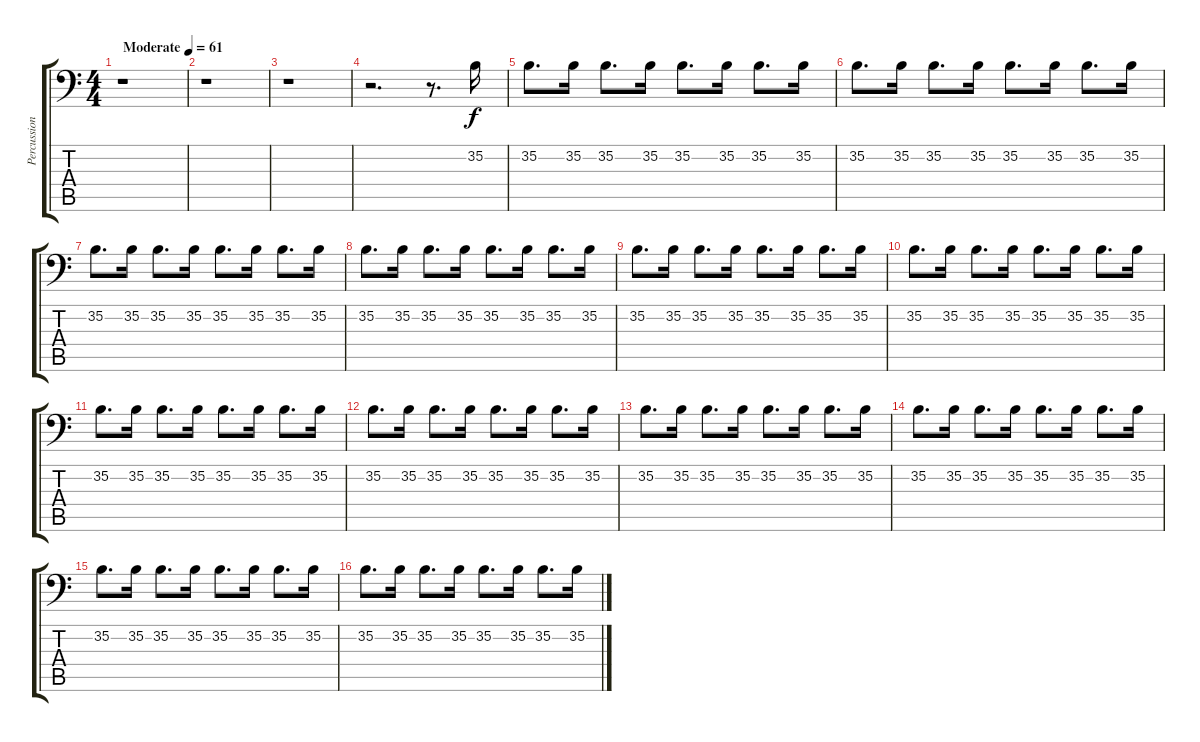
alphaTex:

\track ("Percussion" "Percussion") {instrument acousticgrandpiano}
\staff {score tabs}
\tuning (C-1 C-1 C-1 C-1 C-1 C-1) {hide}
\ts (4 4)
\tempo (61 "Moderate")
\clef f4
\ks c
r.1{dy f instrument acousticgrandpiano} |
r.1 |
r.1 |
r.2{d} r.8{d} 35.2.16 |
35.2.8{d} 35.2.16 35.2.8{d} 35.2.16 35.2.8{d} 35.2.16 35.2.8{d} 35.2.16 |
35.2.8{d} 35.2.16 35.2.8{d} 35.2.16 35.2.8{d} 35.2.16 35.2.8{d} 35.2.16 |
35.2.8{d} 35.2.16 35.2.8{d} 35.2.16 35.2.8{d} 35.2.16 35.2.8{d} 35.2.16 |
35.2.8{d} 35.2.16 35.2.8{d} 35.2.16 35.2.8{d} 35.2.16 35.2.8{d} 35.2.16 |
35.2.8{d} 35.2.16 35.2.8{d} 35.2.16 35.2.8{d} 35.2.16 35.2.8{d} 35.2.16 |
35.2.8{d} 35.2.16 35.2.8{d} 35.2.16 35.2.8{d} 35.2.16 35.2.8{d} 35.2.16 |
35.2.8{d} 35.2.16 35.2.8{d} 35.2.16 35.2.8{d} 35.2.16 35.2.8{d} 35.2.16 |
35.2.8{d} 35.2.16 35.2.8{d} 35.2.16 35.2.8{d} 35.2.16 35.2.8{d} 35.2.16 |
35.2.8{d} 35.2.16 35.2.8{d} 35.2.16 35.2.8{d} 35.2.16 35.2.8{d} 35.2.16 |
35.2.8{d} 35.2.16 35.2.8{d} 35.2.16 35.2.8{d} 35.2.16 35.2.8{d} 35.2.16 |
35.2.8{d} 35.2.16 35.2.8{d} 35.2.16 35.2.8{d} 35.2.16 35.2.8{d} 35.2.16 |
35.2.8{d} 35.2.16 35.2.8{d} 35.2.16 35.2.8{d} 35.2.16 35.2.8{d} 35.2.16
